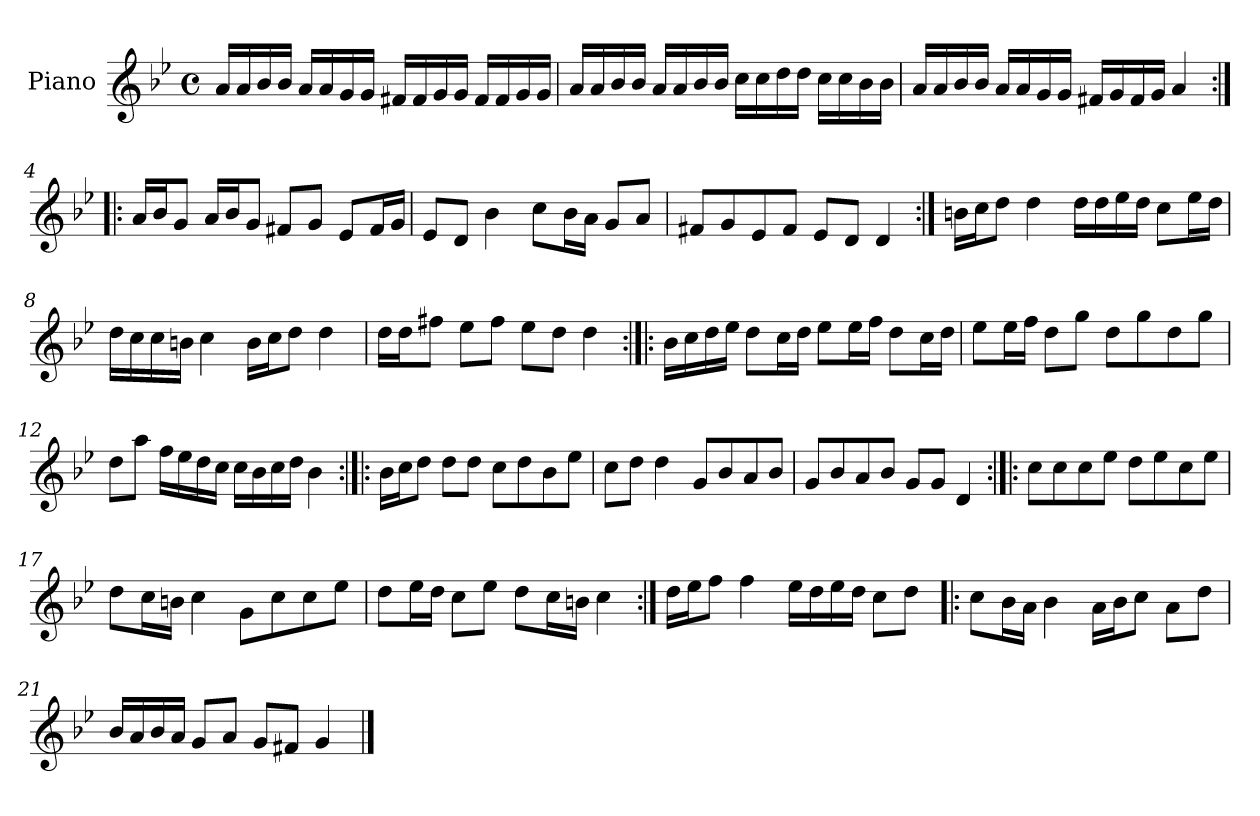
**kern
*part1
*staff1
*I"Piano
*I'Pno.
*clefG2
*k[b-e-]
*M4/4
*met(c)
=1
16a/LL
16a/
16b-/
16b-/JJ
16a/LL
16a/
16g/
16g/JJ
16f#X/LL
16f#/
16g/
16g/JJ
16f#/LL
16f#/
16g/
16g/JJ
=2
16a/LL
16a/
16b-/
16b-/JJ
16a/LL
16a/
16b-/
16b-/JJ
16cc\LL
16cc\
16dd\
16dd\JJ
16cc\LL
16cc\
16b-\
16b-\JJ
=3
16a/LL
16a/
16b-/
16b-/JJ
16a/LL
16a/
16g/
16g/JJ
16f#X/LL
16g/
16f#/
16g/JJ
4a/
!!LO:LB:g=z
=4:|!|:
16a/LL
16b-/J
8g/J
16a/LL
16b-/J
8g/J
8f#X/L
8g/J
8e-/L
16f#/L
16g/JJ
=5
8e-/L
8d/J
4b-\
8cc\L
16b-\L
16a\JJ
8g/L
8a/J
=6
8f#X/L
8g/
8e-/
8f#/J
8e-/L
8d/J
4d/
=7:|!
16bn\LL
16cc\J
8dd\J
4dd\
16dd\LL
16dd\
16ee-\
16dd\JJ
8cc\L
16ee-\L
16dd\JJ
!!LO:LB:g=z
=8
16dd\LL
16cc\
16cc\
16bn\JJ
4cc\
16b\LL
16cc\J
8dd\J
4dd\
=9
16dd\LL
16dd\J
8ff#X\J
8ee-\L
8ff#\J
8ee-\L
8dd\J
4dd\
=10:|!|:
16b-\LL
16cc\
16dd\
16ee-\JJ
8dd\L
16cc\L
16dd\JJ
8ee-\L
16ee-\L
16ff\JJ
8dd\L
16cc\L
16dd\JJ
=11
8ee-\L
16ee-\L
16ff\JJ
8dd\L
8gg\J
8dd\L
8gg\
8dd\
8gg\J
!!LO:LB:g=z
=12
8dd\L
8aa\J
16ff\LL
16ee-\
16dd\
16cc\JJ
16cc\LL
16b-\
16cc\
16dd\JJ
4b-\
=13:|!|:
16b-\LL
16cc\J
8dd\J
8dd\L
8dd\J
8cc\L
8dd\
8b-\
8ee-\J
=14
8cc\L
8dd\J
4dd\
8g/L
8b-/
8a/
8b-/J
=15
8g/L
8b-/
8a/
8b-/J
8g/L
8g/J
4d/
=16:|!|:
8cc\L
8cc\
8cc\
8ee-\J
8dd\L
8ee-\
8cc\
8ee-\J
!!LO:LB:g=z
=17
8dd\L
16cc\L
16bn\JJ
4cc\
8g\L
8cc\
8cc\
8ee-\J
=18
8dd\L
16ee-\L
16dd\JJ
8cc\L
8ee-\J
8dd\L
16cc\L
16bn\JJ
4cc\
=19:|!
16dd\LL
16ee-\J
8ff\J
4ff\
16ee-\LL
16dd\
16ee-\
16dd\JJ
8cc\L
8dd\J
=20!|:
8cc\L
16b-\L
16a\JJ
4b-\
16a\LL
16b-\J
8cc\J
8a\L
8dd\J
!!LO:LB:g=z
=21
16b-/LL
16a/
16b-/
16a/JJ
8g/L
8a/J
8g/L
8f#X/J
4g/
==
*-
